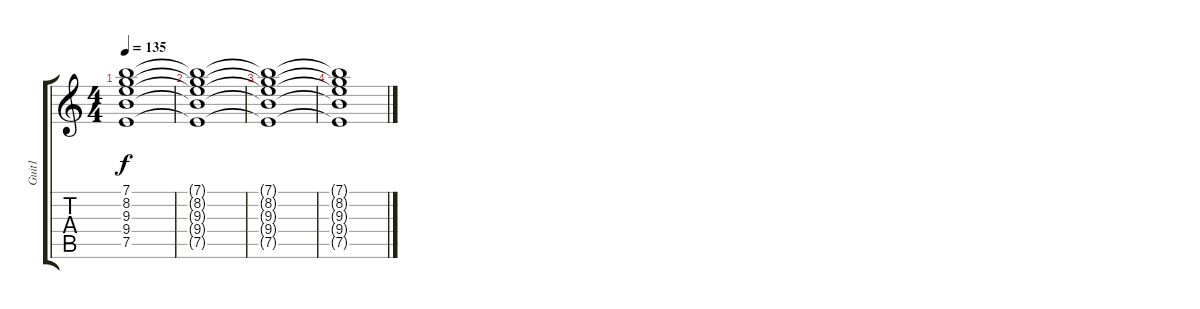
\track ("Guit1" "Guit1") {instrument overdrivenguitar}
\staff {score tabs}
\tuning (E4 B3 G3 D3 A2 E2) {hide}
\ts (4 4)
\tempo 135
\clef g2
\ks c
(7.1{t} 8.2{t} 9.3{t} 9.4{t} 7.5{t}).1{dy f} |
(7.1{t} 8.2{t} 9.3{t} 9.4{t} 7.5{t}).1 |
(7.1{t} 8.2{t} 9.3{t} 9.4{t} 7.5{t}).1 |
(7.1{t} 8.2{t} 9.3{t} 9.4{t} 7.5{t}).1
